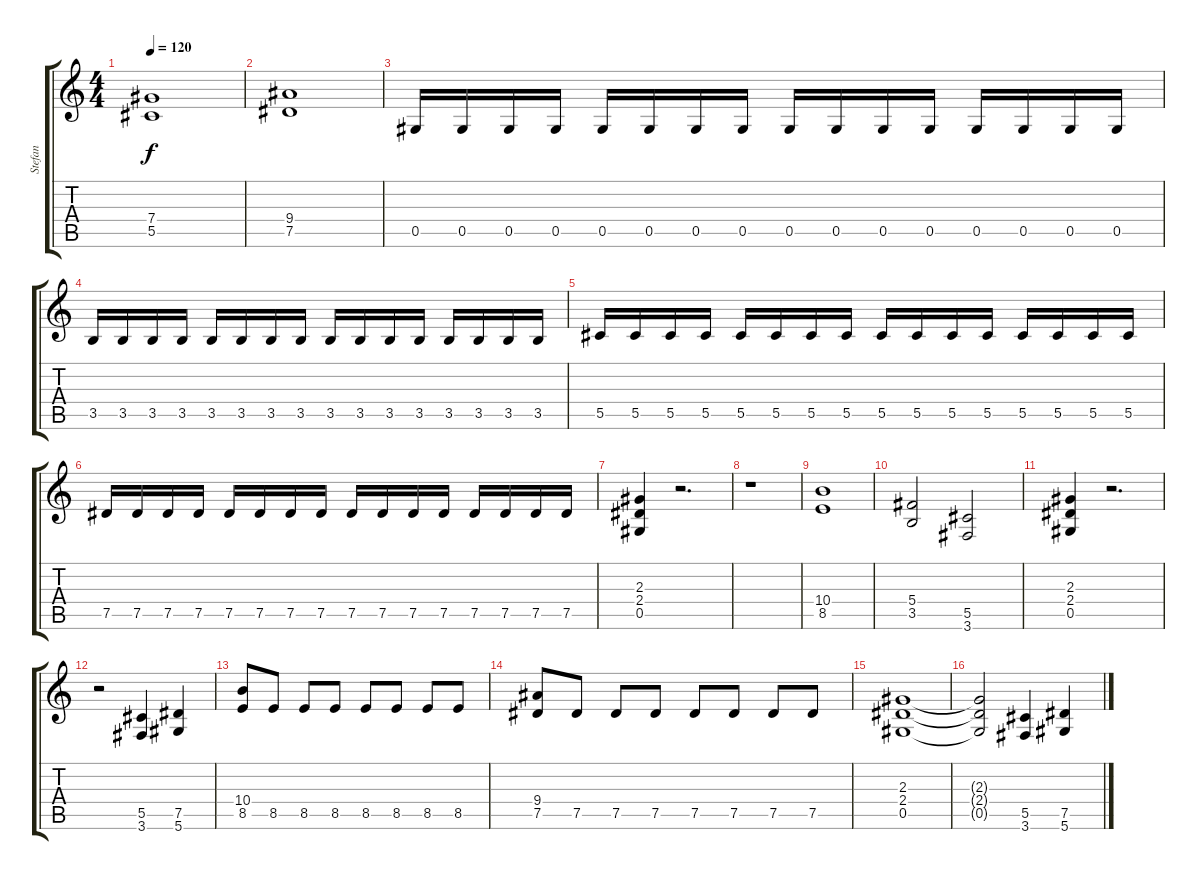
\track ("Stefan" "Stefan") {instrument distortionguitar}
\staff {score tabs}
\tuning (Eb4 Bb3 Gb3 Db3 Ab2 Eb2) {hide}
\ts (4 4)
\tempo 120
\clef g2
\ks c
(7.4 5.5).1{dy f} |
(9.4 7.5).1 |
0.5.16 0.5.16 0.5.16 0.5.16 0.5.16 0.5.16 0.5.16 0.5.16 0.5.16 0.5.16 0.5.16 0.5.16 0.5.16 0.5.16 0.5.16 0.5.16 |
3.5.16 3.5.16 3.5.16 3.5.16 3.5.16 3.5.16 3.5.16 3.5.16 3.5.16 3.5.16 3.5.16 3.5.16 3.5.16 3.5.16 3.5.16 3.5.16 |
5.5.16 5.5.16 5.5.16 5.5.16 5.5.16 5.5.16 5.5.16 5.5.16 5.5.16 5.5.16 5.5.16 5.5.16 5.5.16 5.5.16 5.5.16 5.5.16 |
7.5.16 7.5.16 7.5.16 7.5.16 7.5.16 7.5.16 7.5.16 7.5.16 7.5.16 7.5.16 7.5.16 7.5.16 7.5.16 7.5.16 7.5.16 7.5.16 |
(2.3 2.4 0.5).4 r.2{d} |
r.1 |
(10.4 8.5).1 |
(5.4 3.5).2 (5.5 3.6).2 |
(2.3 2.4 0.5).4 r.2{d} |
r.2 (5.5 3.6).4 (7.5 5.6).4 |
(10.4 8.5).8 8.5.8 8.5.8 8.5.8 8.5.8 8.5.8 8.5.8 8.5.8 |
(9.4 7.5).8 7.5.8 7.5.8 7.5.8 7.5.8 7.5.8 7.5.8 7.5.8 |
(2.3 2.4 0.5).1 |
(2.3{t} 2.4{t} 0.5{t}).2 (5.5 3.6).4 (7.5 5.6).4
